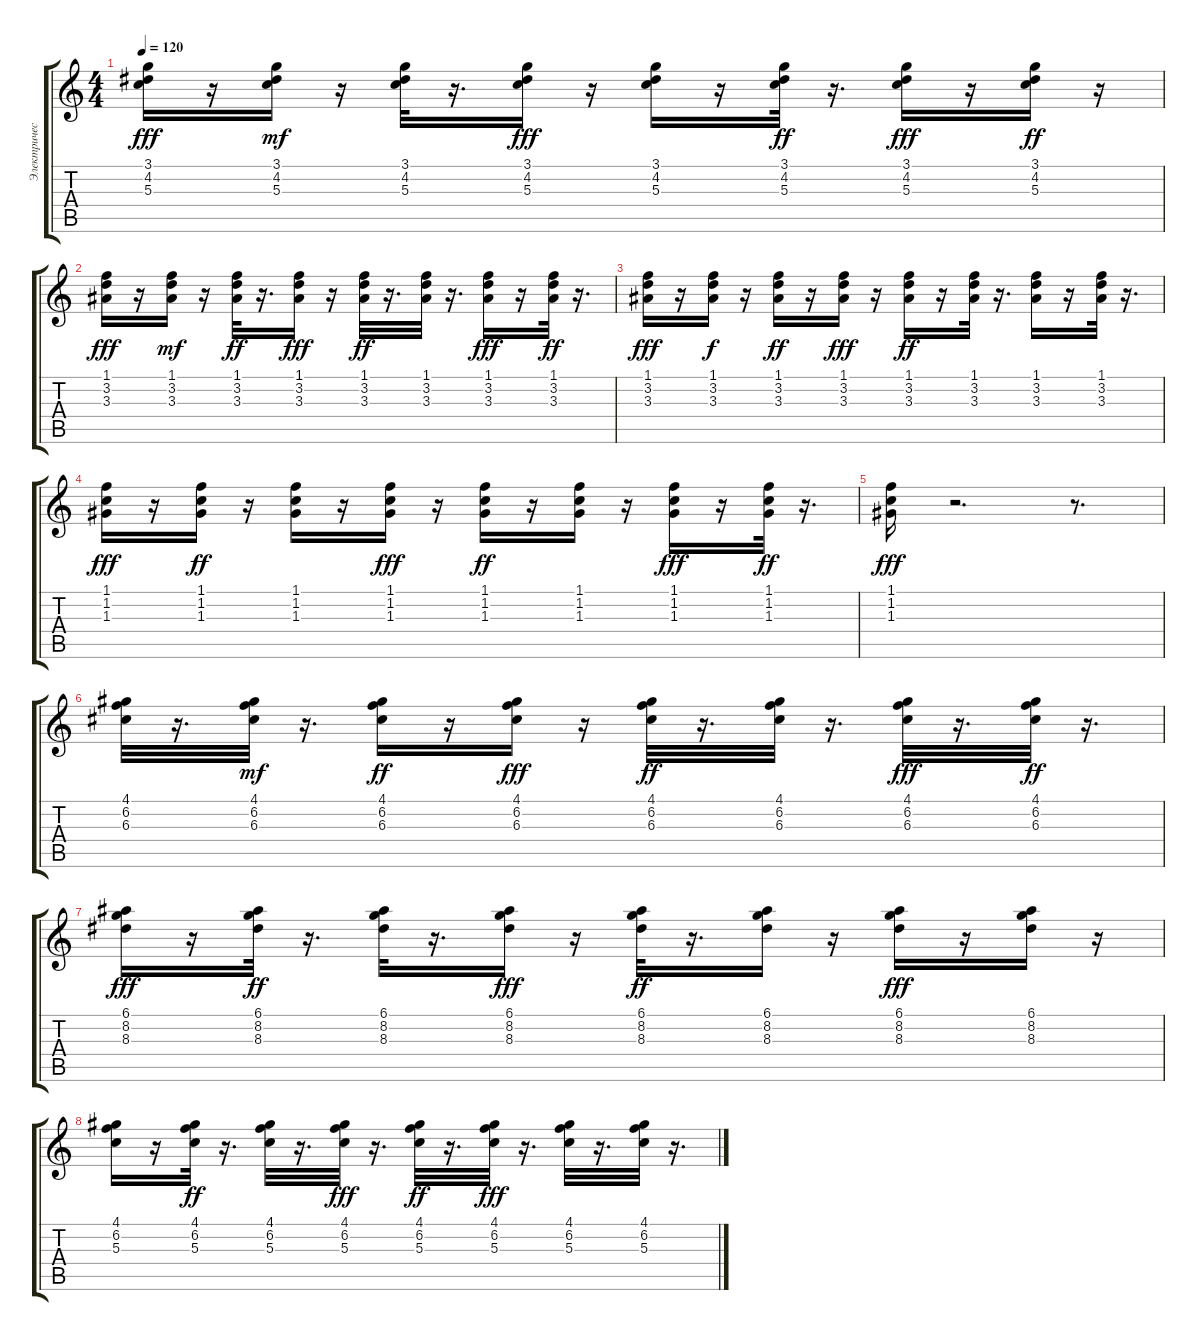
\track ("Электрическая Гитара (д" "Электричес") {instrument electricguitarjazz}
\staff {score tabs}
\tuning (E4 B3 G3 D3 A2 E2) {hide}
\ts (4 4)
\tempo 120
\clef g2
\ks c
(3.1 4.2 5.3).16{dy fff} r.16 (3.1 4.2 5.3).16{dy mf} r.16 (3.1 4.2 5.3).32 r.16{d} (3.1 4.2 5.3).16{dy fff} r.16 (3.1 4.2 5.3).16 r.16 (3.1 4.2 5.3).32{dy ff} r.16{d} (3.1 4.2 5.3).16{dy fff} r.16 (3.1 4.2 5.3).16{dy ff} r.16 |
(1.1 3.2 3.3).16{dy fff} r.16 (1.1 3.2 3.3).16{dy mf} r.16 (1.1 3.2 3.3).32{dy ff} r.16{d} (1.1 3.2 3.3).16{dy fff} r.16 (1.1 3.2 3.3).32{dy ff} r.16{d} (1.1 3.2 3.3).32 r.16{d} (1.1 3.2 3.3).16{dy fff} r.16 (1.1 3.2 3.3).32{dy ff} r.16{d} |
(1.1 3.2 3.3).16{dy fff} r.16 (1.1 3.2 3.3).16{dy f} r.16 (1.1 3.2 3.3).16{dy ff} r.16 (1.1 3.2 3.3).16{dy fff} r.16 (1.1 3.2 3.3).16{dy ff} r.16 (1.1 3.2 3.3).32 r.16{d} (1.1 3.2 3.3).16 r.16 (1.1 3.2 3.3).32 r.16{d} |
(1.1 1.2 1.3).16{dy fff} r.16 (1.1 1.2 1.3).16{dy ff} r.16 (1.1 1.2 1.3).16 r.16 (1.1 1.2 1.3).16{dy fff} r.16 (1.1 1.2 1.3).16{dy ff} r.16 (1.1 1.2 1.3).16 r.16 (1.1 1.2 1.3).16{dy fff} r.16 (1.1 1.2 1.3).32{dy ff} r.16{d} |
(1.1 1.2 1.3).16{dy fff} r.2{d} r.8{d} |
(4.1 6.2 6.3).32 r.16{d} (4.1 6.2 6.3).32{dy mf} r.16{d} (4.1 6.2 6.3).16{dy ff} r.16 (4.1 6.2 6.3).16{dy fff} r.16 (4.1 6.2 6.3).32{dy ff} r.16{d} (4.1 6.2 6.3).32 r.16{d} (4.1 6.2 6.3).32{dy fff} r.16{d} (4.1 6.2 6.3).32{dy ff} r.16{d} |
(6.1 8.2 8.3).16{dy fff} r.16 (6.1 8.2 8.3).32{dy ff} r.16{d} (6.1 8.2 8.3).32 r.16{d} (6.1 8.2 8.3).16{dy fff} r.16 (6.1 8.2 8.3).32{dy ff} r.16{d} (6.1 8.2 8.3).16 r.16 (6.1 8.2 8.3).16{dy fff} r.16 (6.1 8.2 8.3).16 r.16 |
(4.1 6.2 5.3).16 r.16 (4.1 6.2 5.3).32{dy ff} r.16{d} (4.1 6.2 5.3).32 r.16{d} (4.1 6.2 5.3).32{dy fff} r.16{d} (4.1 6.2 5.3).32{dy ff} r.16{d} (4.1 6.2 5.3).32{dy fff} r.16{d} (4.1 6.2 5.3).32 r.16{d} (4.1 6.2 5.3).32 r.16{d}
